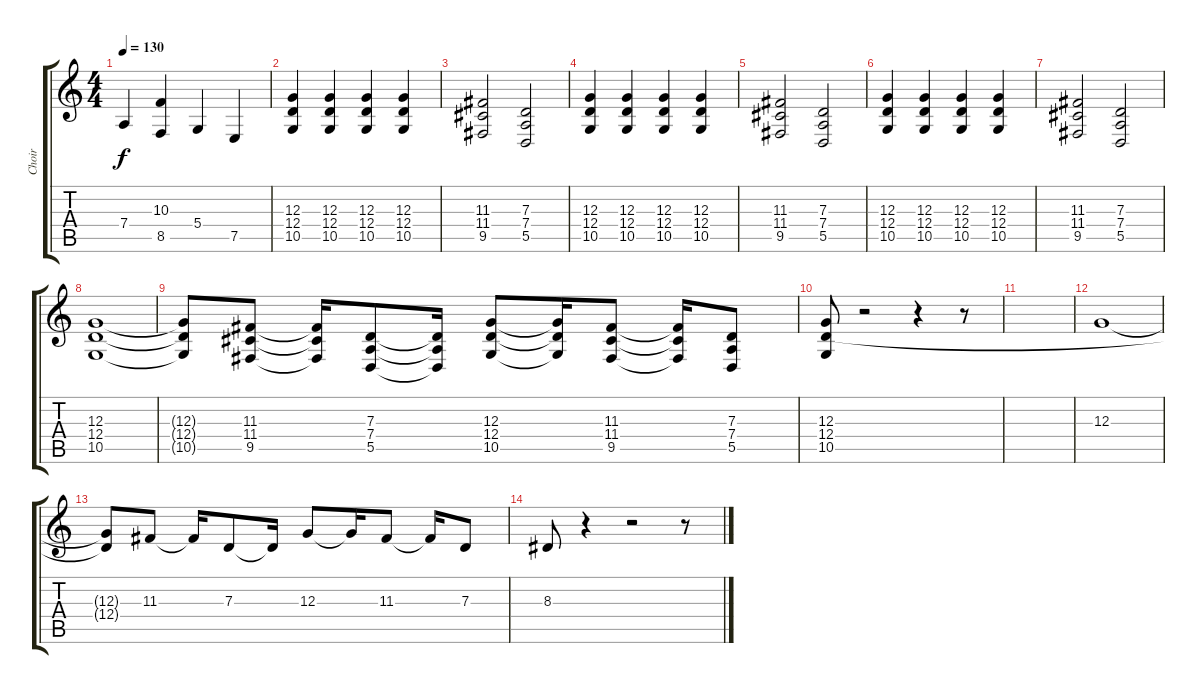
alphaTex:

\track ("Choir" "Choir") {instrument pad4choir}
\staff {score tabs}
\tuning (E4 B3 G3 D3 A2 E2) {hide}
\ts (4 4)
\tempo 130
\clef g2
\ks c
7.4.4{dy f} (10.3 8.5).4 5.4.4 7.5.4 |
(12.3 12.4 10.5).4 (12.3 12.4 10.5).4 (12.3 12.4 10.5).4 (12.3 12.4 10.5).4 |
(11.3 11.4 9.5).2 (7.3 7.4 5.5).2 |
(12.3 12.4 10.5).4 (12.3 12.4 10.5).4 (12.3 12.4 10.5).4 (12.3 12.4 10.5).4 |
(11.3 11.4 9.5).2 (7.3 7.4 5.5).2 |
(12.3 12.4 10.5).4 (12.3 12.4 10.5).4 (12.3 12.4 10.5).4 (12.3 12.4 10.5).4 |
(11.3 11.4 9.5).2 (7.3 7.4 5.5).2 |
(12.3 12.4 10.5).1 |
(12.3{t} 12.4{t} 10.5{t}).8 (11.3 11.4 9.5).8 (11.3{t} 11.4{t} 9.5{t}).16 (7.3 7.4 5.5).8 (7.3{t} 7.4{t} 5.5{t}).16 (12.3 12.4 10.5).8 (12.3{t} 12.4{t} 10.5{t}).16 (11.3 11.4 9.5).8 (11.3{t} 11.4{t} 9.5{t}).16 (7.3 7.4 5.5).8 |
(12.3 12.4 10.5).8 r.2 r.4 r.8 |
|
12.3.1{volume 16} |
(12.3{t} 12.4{t}).8 11.3.8 11.3{t}.16 7.3.8 7.3{t}.16 12.3.8 12.3{t}.16 11.3.8 11.3{t}.16 7.3.8 |
8.3.8 r.4 r.2 r.8
